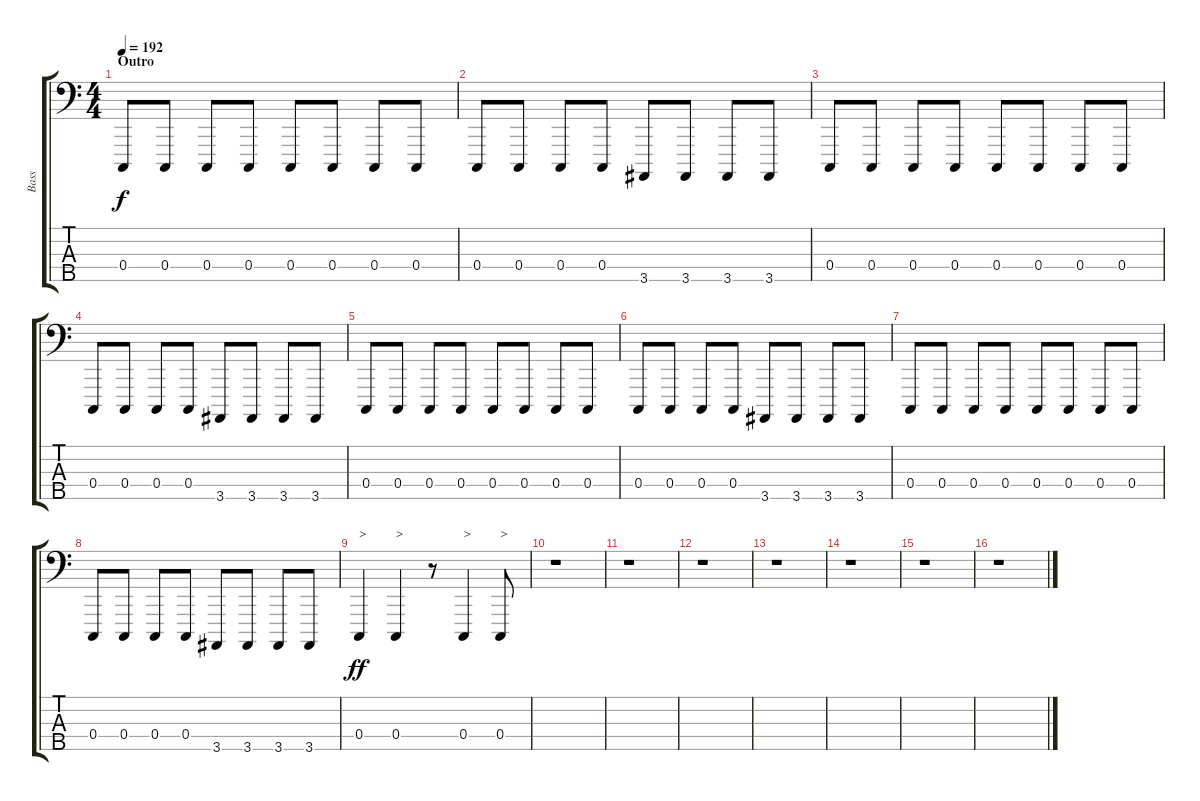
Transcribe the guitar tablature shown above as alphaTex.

\track ("Bass" "Bass") {instrument lead8bassandlead}
\staff {score tabs}
\tuning (Eb2 Bb1 F1 C1 G0) {hide}
\ts (4 4)
\section ("" "Outro")
\tempo 192
\clef f4
\ks c
0.4.8{dy f} 0.4.8 0.4.8 0.4.8 0.4.8 0.4.8 0.4.8 0.4.8 |
0.4.8 0.4.8 0.4.8 0.4.8 3.5.8 3.5.8 3.5.8 3.5.8 |
0.4.8 0.4.8 0.4.8 0.4.8 0.4.8 0.4.8 0.4.8 0.4.8 |
0.4.8 0.4.8 0.4.8 0.4.8 3.5.8 3.5.8 3.5.8 3.5.8 |
0.4.8 0.4.8 0.4.8 0.4.8 0.4.8 0.4.8 0.4.8 0.4.8 |
0.4.8 0.4.8 0.4.8 0.4.8 3.5.8 3.5.8 3.5.8 3.5.8 |
0.4.8 0.4.8 0.4.8 0.4.8 0.4.8 0.4.8 0.4.8 0.4.8 |
0.4.8 0.4.8 0.4.8 0.4.8 3.5.8 3.5.8 3.5.8 3.5.8 |
0.4.4{txt ">" dy ff} 0.4.4{txt ">"} r.8 0.4.4{txt ">"} 0.4.8{txt ">"} |
r.1 |
r.1 |
r.1 |
r.1 |
r.1 |
r.1 |
r.1
